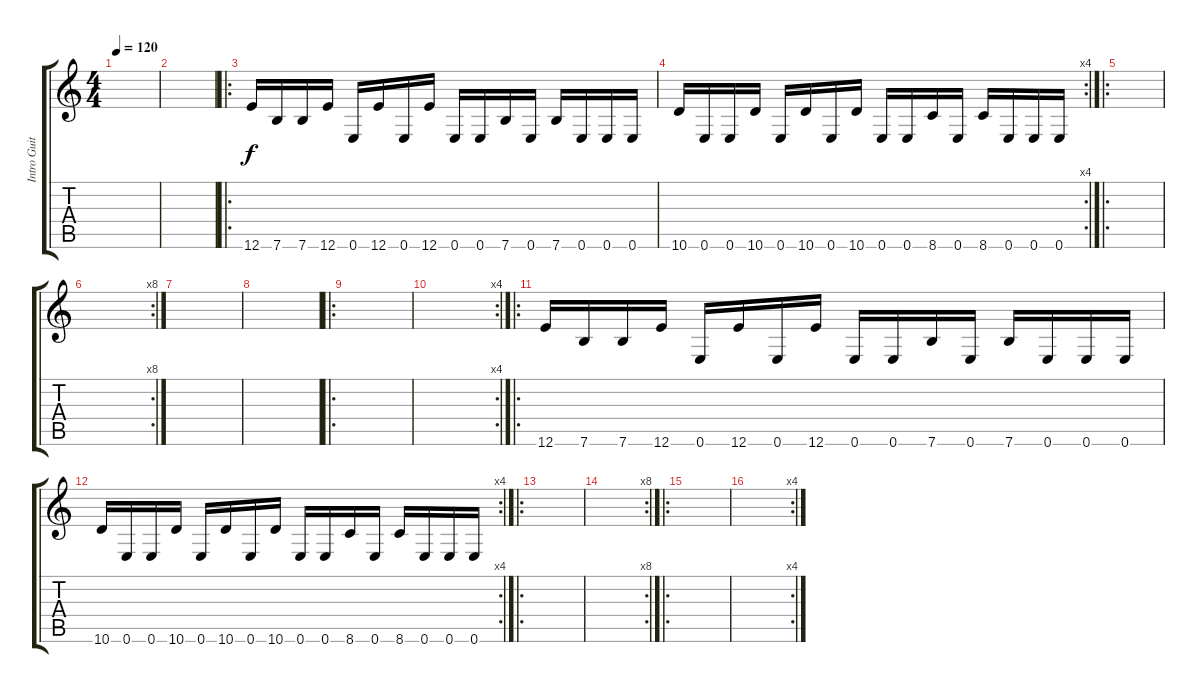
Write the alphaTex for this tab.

\track ("Intro Guitar Muted" "Intro Guit") {instrument electricbasspick}
\staff {score tabs}
\tuning (E4 B3 G3 D3 A2 E2) {hide}
\ts (4 4)
\tempo 120
\clef g2
\ks c
|
|
\ro
12.6.16 7.6.16 7.6.16 12.6.16 0.6.16 12.6.16 0.6.16 12.6.16 0.6.16 0.6.16 7.6.16 0.6.16 7.6.16 0.6.16 0.6.16 0.6.16 |
\rc 4
10.6.16 0.6.16 0.6.16 10.6.16 0.6.16 10.6.16 0.6.16 10.6.16 0.6.16 0.6.16 8.6.16 0.6.16 8.6.16 0.6.16 0.6.16 0.6.16 |
\ro
|
\rc 8
|
|
|
\ro
|
\rc 4
|
\ro
12.6.16 7.6.16 7.6.16 12.6.16 0.6.16 12.6.16 0.6.16 12.6.16 0.6.16 0.6.16 7.6.16 0.6.16 7.6.16 0.6.16 0.6.16 0.6.16 |
\rc 4
10.6.16 0.6.16 0.6.16 10.6.16 0.6.16 10.6.16 0.6.16 10.6.16 0.6.16 0.6.16 8.6.16 0.6.16 8.6.16 0.6.16 0.6.16 0.6.16 |
\ro
|
\rc 8
|
\ro
|
\rc 4
